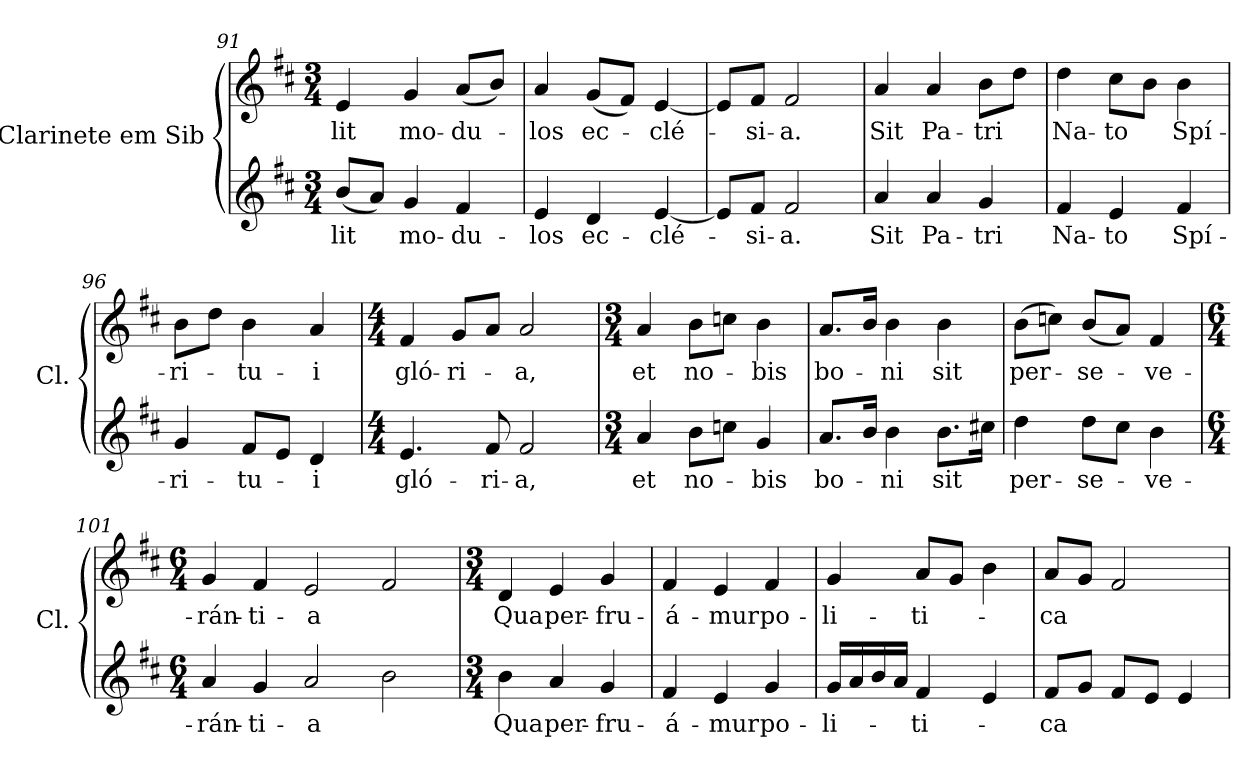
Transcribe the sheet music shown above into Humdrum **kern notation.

**kern	**text	**kern	**text
*part2	*part2	*part1	*part1
*staff2	*staff2	*staff1	*staff1
*I"Clarinete em Sib	*	*I"Clarinete em Sib	*
*I'Cl.	*	*I'Cl.	*
*clefG2	*	*clefG2	*
*ITrd1c2	*	*ITrd1c2	*
*k[]	*	*k[]	*
*C:	*	*C:	*
*M3/4	*	*M3/4	*
=91	=91	=91	=91
!	!LO:LY:b:color=#000000	!	!
!	!	!	!LO:LY:b:color=#000000
(8ai/L	-lit	4di/	-lit
8gi/J)	.	.	.
!	!LO:LY:b:color=#000000	!	!
!	!	!	!LO:LY:b:color=#000000
4fi/	mo-	4fi/	mo-
!	!LO:LY:b:color=#000000	!	!
!	!	!	!LO:LY:b:color=#000000
4ei/	-du-	(8gi/L	-du-
.	.	8ai/J)	.
!!LO:LB:g=z
=92	=92	=92	=92
!	!LO:LY:b:color=#000000	!	!
!	!	!	!LO:LY:b:color=#000000
4di/	-los	4gi/	-los
!	!LO:LY:b:color=#000000	!	!
!	!	!	!LO:LY:b:color=#000000
4ci/	ec-	(8fi/L	ec-
.	.	8ei/J)	.
!	!LO:LY:b:color=#000000	!	!
!	!	!	!LO:LY:b:color=#000000
[4di/	-clé-	[4di/	-clé-
=93	=93	=93	=93
8di/L]	.	8di/L]	.
!	!LO:LY:b:color=#000000	!	!
!	!	!	!LO:LY:b:color=#000000
8ei/J	-si-	8ei/J	-si-
!	!LO:LY:b:color=#000000	!	!
!	!	!	!LO:LY:b:color=#000000
2ei/	-a.	2ei/	-a.
=94	=94	=94	=94
!	!LO:LY:b:color=#000000	!	!
!	!	!	!LO:LY:b:color=#000000
4gi/	Sit	4gi/	Sit
!	!LO:LY:b:color=#000000	!	!
!	!	!	!LO:LY:b:color=#000000
4gi/	Pa-	4gi/	Pa-
!	!LO:LY:b:color=#000000	!	!
!	!	!	!LO:LY:b:color=#000000
4fi/	-tri	8ai\L	-tri
.	.	8cci\J	.
=95	=95	=95	=95
!	!LO:LY:b:color=#000000	!	!
!	!	!	!LO:LY:b:color=#000000
4ei/	Na-	4cci\	Na-
!	!LO:LY:b:color=#000000	!	!
!	!	!	!LO:LY:b:color=#000000
4di/	-to	8bi\L	-to
.	.	8ai\J	.
!	!LO:LY:b:color=#000000	!	!
!	!	!	!LO:LY:b:color=#000000
4ei/	Spí-	4ai\	Spí-
=96	=96	=96	=96
!	!LO:LY:b:color=#000000	!	!
!	!	!	!LO:LY:b:color=#000000
4fi/	-ri-	8ai\L	-ri-
.	.	8cci\J	.
!	!LO:LY:b:color=#000000	!	!
!	!	!	!LO:LY:b:color=#000000
8ei/L	-tu-	4ai\	-tu-
8di/J	.	.	.
!	!LO:LY:b:color=#000000	!	!
!	!	!	!LO:LY:b:color=#000000
4ci/	-i	4gi/	-i
=97	=97	=97	=97
*M4/4	*	*M4/4	*
!	!LO:LY:b:color=#000000	!	!
!	!	!	!LO:LY:b:color=#000000
4.di/	gló-	4ei/	gló-
!	!	!	!LO:LY:b:color=#000000
.	.	8fi/L	-ri-
!	!LO:LY:b:color=#000000	!	!
8ei/	-ri-	8gi/J	.
!	!LO:LY:b:color=#000000	!	!
!	!	!	!LO:LY:b:color=#000000
2ei/	-a,	2gi/	-a,
!!LO:LB:g=z
=98	=98	=98	=98
*M3/4	*	*M3/4	*
!	!LO:LY:b:color=#000000	!	!
!	!	!	!LO:LY:b:color=#000000
4gi/	et	4gi/	et
!	!LO:LY:b:color=#000000	!	!
!	!	!	!LO:LY:b:color=#000000
8ai\L	no-	8ai\L	no-
8b-Xi\J	.	8b-Xi\J	.
!	!LO:LY:b:color=#000000	!	!
!	!	!	!LO:LY:b:color=#000000
4fi/	-bis	4ai\	-bis
=99	=99	=99	=99
!	!LO:LY:b:color=#000000	!	!
!	!	!	!LO:LY:b:color=#000000
8.gi/L	bo-	8.gi/L	bo-
16ai/Jk	.	16ai/Jk	.
!	!LO:LY:b:color=#000000	!	!
!	!	!	!LO:LY:b:color=#000000
4ai\	-ni	4ai\	-ni
!	!LO:LY:b:color=#000000	!	!
!	!	!	!LO:LY:b:color=#000000
8.ai\L	sit	4ai\	sit
16bni\Jk	.	.	.
=100	=100	=100	=100
!	!LO:LY:b:color=#000000	!	!
!	!	!	!LO:LY:b:color=#000000
4cci\	per-	(8ai\L	per-
.	.	8b-Xi\J)	.
!	!LO:LY:b:color=#000000	!	!
!	!	!	!LO:LY:b:color=#000000
8cci\L	-se-	(8ai/L	-se-
8bi\J	.	8gi/J)	.
!	!LO:LY:b:color=#000000	!	!
!	!	!	!LO:LY:b:color=#000000
4ai\	-ve-	4ei/	-ve-
=101	=101	=101	=101
*M6/4	*	*M6/4	*
!	!LO:LY:b:color=#000000	!	!
!	!	!	!LO:LY:b:color=#000000
4gi/	-rán-	4fi/	-rán-
!	!LO:LY:b:color=#000000	!	!
!	!	!	!LO:LY:b:color=#000000
4fi/	-ti-	4ei/	-ti-
!	!LO:LY:b:color=#000000	!	!
!	!	!	!LO:LY:b:color=#000000
2gi/	-a	2di/	-a
2ai\	.	2ei/	.
!!LO:PB:g=z
=102	=102	=102	=102
*M3/4	*	*M3/4	*
!	!LO:LY:b:color=#000000	!	!
!	!	!	!LO:LY:b:color=#000000
4ai\	Qua	4ci/	Qua
!	!LO:LY:b:color=#000000	!	!
!	!	!	!LO:LY:b:color=#000000
4gi/	per-	4di/	per-
!	!LO:LY:b:color=#000000	!	!
!	!	!	!LO:LY:b:color=#000000
4fi/	-fru-	4fi/	-fru-
=103	=103	=103	=103
!	!LO:LY:b:color=#000000	!	!
!	!	!	!LO:LY:b:color=#000000
4ei/	-á-	4ei/	-á-
!	!LO:LY:b:color=#000000	!	!
!	!	!	!LO:LY:b:color=#000000
4di/	-mur	4di/	-mur
!	!LO:LY:b:color=#000000	!	!
!	!	!	!LO:LY:b:color=#000000
4fi/	po-	4ei/	po-
=104	=104	=104	=104
!	!LO:LY:b:color=#000000	!	!
!	!	!	!LO:LY:b:color=#000000
16fi/LL	-li-	4fi/	-li-
16gi/	.	.	.
16ai/	.	.	.
16gi/JJ	.	.	.
!	!LO:LY:b:color=#000000	!	!
!	!	!	!LO:LY:b:color=#000000
4ei/	-ti-	8gi/L	-ti-
.	.	8fi/J	.
4di/	.	4ai\	.
=105	=105	=105	=105
!	!LO:LY:b:color=#000000	!	!
!	!	!	!LO:LY:b:color=#000000
8ei/L	-ca	8gi/L	-ca
8fi/J	.	8fi/J	.
8ei/L	.	2ei/	.
8di/J	.	.	.
4di/	.	.	.
=	=	=	=
*-	*-	*-	*-
